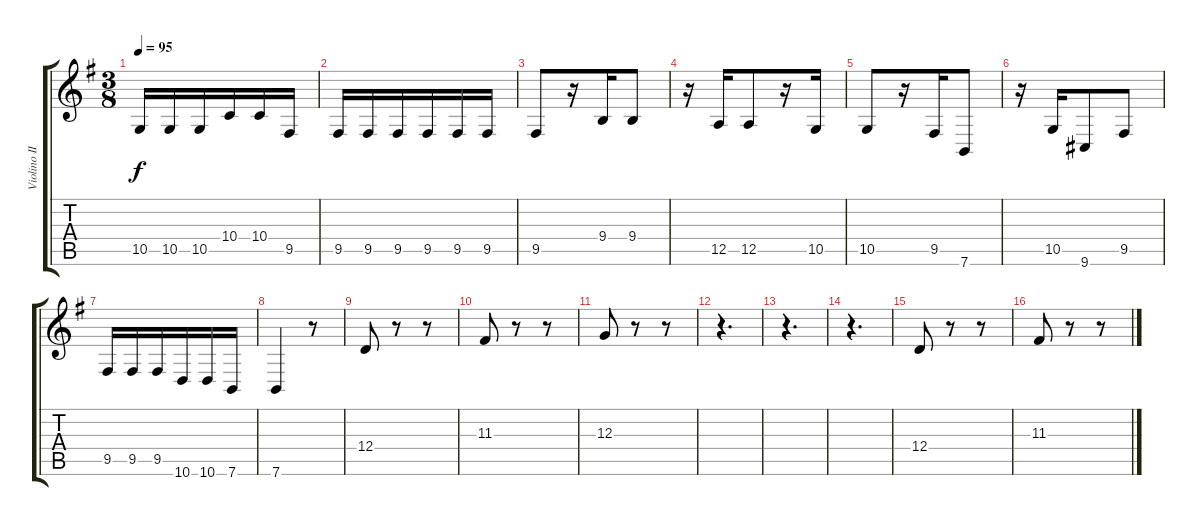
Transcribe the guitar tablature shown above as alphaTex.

\track ("Violino II. di ripieno" "Violino II") {instrument violin}
\staff {score tabs}
\tuning (E4 B3 G3 D3 A2 E2) {hide}
\ts (3 8)
\tempo 95
\clef g2
\ks g
10.5{t}.16{dy f} 10.5.16{beam merge} 10.5.16 10.4.16{beam merge} 10.4.16 9.5.16 |
9.5.16 9.5.16{beam merge} 9.5.16 9.5.16{beam merge} 9.5.16 9.5.16 |
9.5.8 r.16 9.4.16{beam merge} 9.4.8 |
r.16 12.5.16{beam merge} 12.5.8 r.16 10.5.16 |
10.5.8 r.16 9.5.16{beam merge} 7.6.8 |
r.16 10.5.16{beam merge} 9.6.8{beam merge} 9.5.8 |
9.5.16 9.5.16{beam merge} 9.5.16 10.6.16{beam merge} 10.6.16 7.6.16 |
7.6.4 r.8 |
12.4.8 r.8 r.8 |
11.3.8 r.8 r.8 |
12.3.8 r.8 r.8 |
r.4{d} |
r.4{d} |
r.4{d} |
12.4.8 r.8 r.8 |
11.3.8 r.8 r.8
